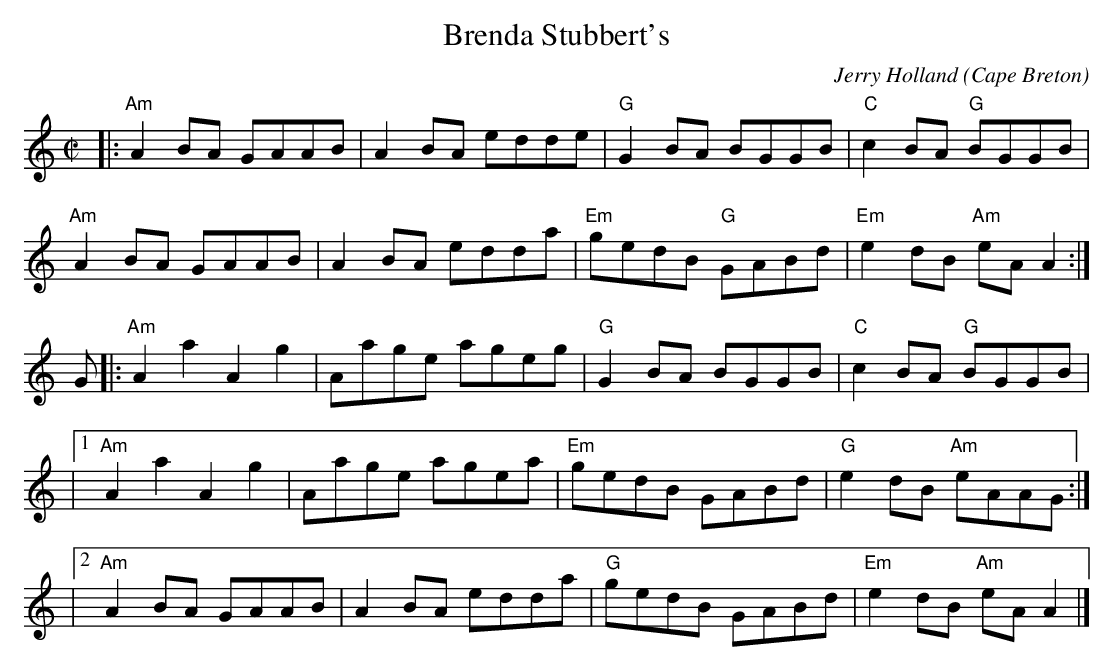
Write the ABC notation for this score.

X:1
T: Brenda Stubbert's
C: Jerry Holland
O: Cape Breton
M: C|
L: 1/8
K: Am
|: "Am"A2BA GAAB  | A2BA edde | "G"G2BA BGGB | "C"c2BA "G"BGGB |
"Am"A2BA GAAB  | A2BA edda    | "Em"gedB "G"GABd  | "Em"e2dB "Am"eAA2 :|
G |: "Am"A2a2 A2g2 | Aage ageg | "G"G2BA BGGB | "C"c2BA "G"BGGB |
|1 "Am"A2a2 A2g2| Aage agea|"Em"gedB GABd| "G"e2dB "Am"eAAG :|
|2 "Am"A2BA GAAB  | A2BA edda    | "G"gedB GABd  | "Em"e2dB "Am"eAA2 |]
